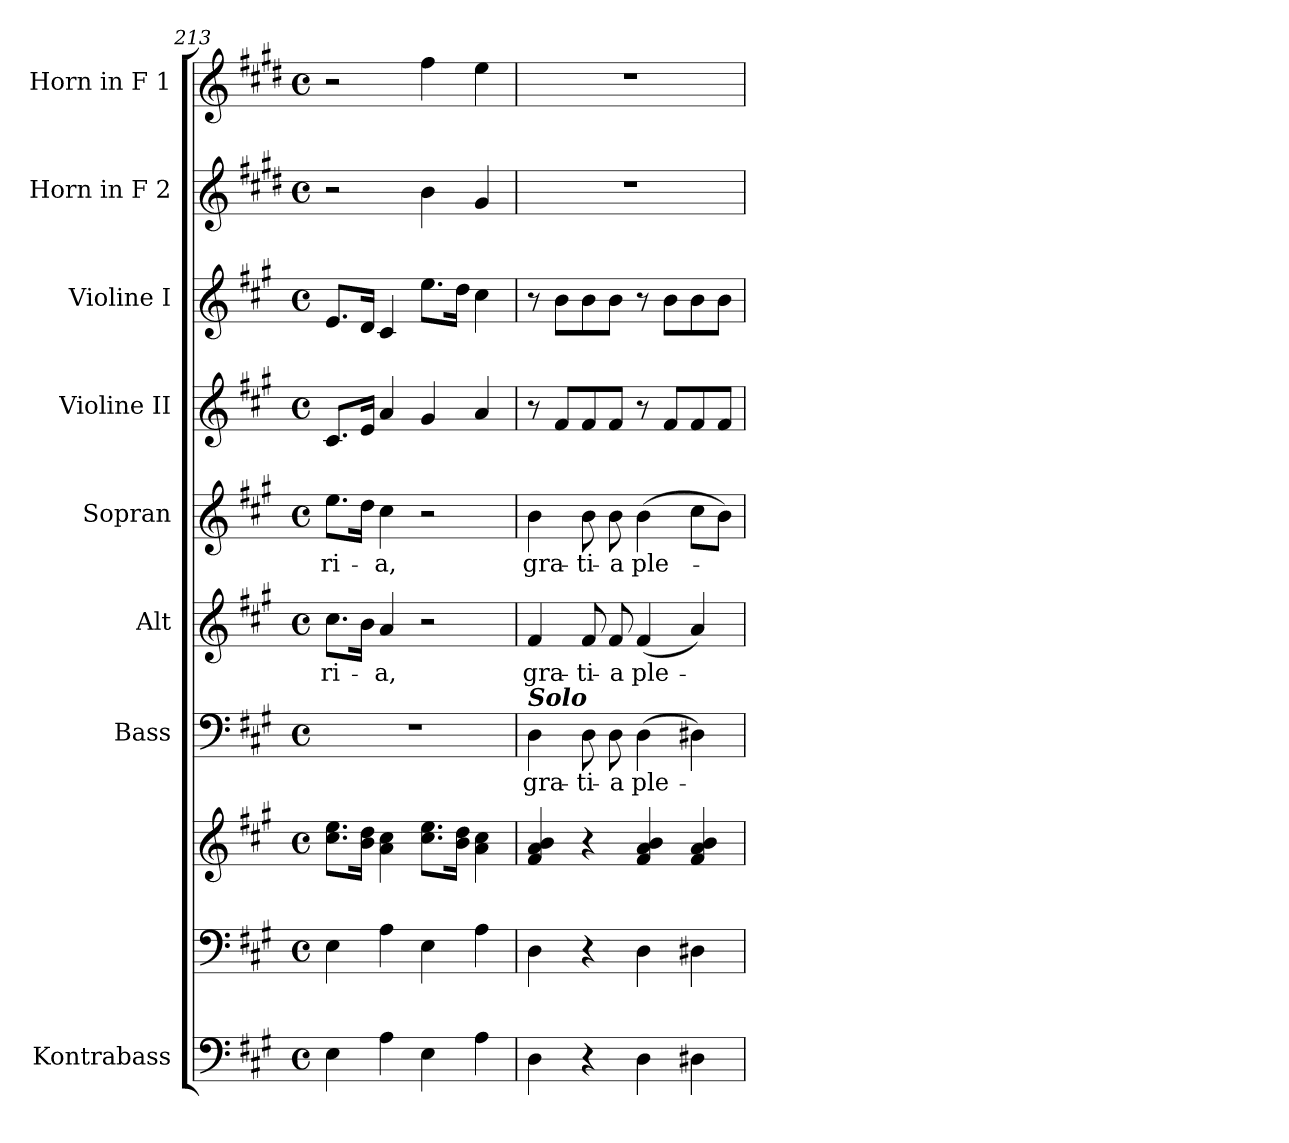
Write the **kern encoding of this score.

**kern	**kern	**kern	**kern	**text	**kern	**text	**kern	**text	**kern	**kern	**kern	**kern
*part9	*part8	*part8	*part7	*part7	*part6	*part6	*part5	*part5	*part4	*part3	*part2	*part1
*staff10	*staff9	*staff8	*staff7	*staff7	*staff6	*staff6	*staff5	*staff5	*staff4	*staff3	*staff2	*staff1
*I"Kontrabass	*	*	*I"Bass	*	*I"Alt	*	*I"Sopran	*	*I"Violine II	*I"Violine I	*I"Horn in F 2	*I"Horn in F 1
*I'Kb.	*	*	*I'B.	*	*I'A.	*	*I'S.	*	*I'Vl. II	*I'Vl. I	*	*
!!LO:PB:g=z
*clefF4	*clefF4	*clefG2	*clefF4	*	*clefG2	*	*clefG2	*	*clefG2	*clefG2	*clefG2	*clefG2
*ITrd7c12	*	*	*	*	*	*	*	*	*	*	*ITrd4c7	*ITrd4c7
*k[f#c#g#]	*k[f#c#g#]	*k[f#c#g#]	*k[f#c#g#]	*	*k[f#c#g#]	*	*k[f#c#g#]	*	*k[f#c#g#]	*k[f#c#g#]	*k[f#c#g#]	*k[f#c#g#]
*A:	*A:	*A:	*A:	*	*A:	*	*A:	*	*A:	*A:	*A:	*A:
*M4/4	*M4/4	*M4/4	*M4/4	*	*M4/4	*	*M4/4	*	*M4/4	*M4/4	*M4/4	*M4/4
*met(c)	*met(c)	*met(c)	*met(c)	*	*met(c)	*	*met(c)	*	*met(c)	*met(c)	*met(c)	*met(c)
=213	=213	=213	=213	=213	=213	=213	=213	=213	=213	=213	=213	=213
!	!	!	!	!	!	!LO:LY:b	!	!LO:LY:b	!	!	!	!
4EE\	4E\	8.cc#\ 8.ee\L	1r	.	8.cc#\L	-ri-	8.ee\L	-ri-	8.c#/L	8.e/L	2r	2r
.	.	16b\ 16dd\Jk	.	.	16b\Jk	.	16dd\Jk	.	16e/Jk	16d/Jk	.	.
!	!	!	!	!	!	!LO:LY:b	!	!LO:LY:b	!	!	!	!
4AA\	4A\	4a\ 4cc#\	.	.	4a/	-a,	4cc#\	-a,	4a/	4c#/	.	.
4EE\	4E\	8.cc#\ 8.ee\L	.	.	2r	.	2r	.	4g#/	8.ee\L	4e\	4b\
.	.	16b\ 16dd\Jk	.	.	.	.	.	.	.	16dd\Jk	.	.
4AA\	4A\	4a\ 4cc#\	.	.	.	.	.	.	4a/	4cc#\	4c#/	4a\
=214	=214	=214	=214	=214	=214	=214	=214	=214	=214	=214	=214	=214
!	!	!	!LO:TX:a:Bi:t=Solo	!	!	!	!	!	!	!	!	!
!	!	!	!	!LO:LY:b	!	!LO:LY:b	!	!LO:LY:b	!	!	!	!
4DD\	4D\	4f#/ 4a/ 4b/	4D\	gra-	4f#/	gra-	4b\	gra-	8r	8r	1r	1r
.	.	.	.	.	.	.	.	.	8f#/L	8b\L	.	.
!	!	!	!	!LO:LY:b	!	!LO:LY:b	!	!LO:LY:b	!	!	!	!
4r	4r	4r	8D\	-ti-	8f#/	-ti-	8b\	-ti-	8f#/	8b\	.	.
!	!	!	!	!LO:LY:b	!	!LO:LY:b	!	!LO:LY:b	!	!	!	!
.	.	.	8D\	-a	8f#/	-a	8b\	-a	8f#/J	8b\J	.	.
!	!	!	!	!LO:LY:b	!	!LO:LY:b	!	!LO:LY:b	!	!	!	!
4DD\	4D\	4f#/ 4a/ 4b/	(>4D\	ple-	(<4f#/	ple-	(>4b\	ple-	8r	8r	.	.
.	.	.	.	.	.	.	.	.	8f#/L	8b\L	.	.
4DD#X\	4D#X\	4f#/ 4a/ 4b/	4D#X\)	.	4a/)	.	8cc#\L	.	8f#/	8b\	.	.
.	.	.	.	.	.	.	8b\J)	.	8f#/J	8b\J	.	.
=	=	=	=	=	=	=	=	=	=	=	=	=
*-	*-	*-	*-	*-	*-	*-	*-	*-	*-	*-	*-	*-
